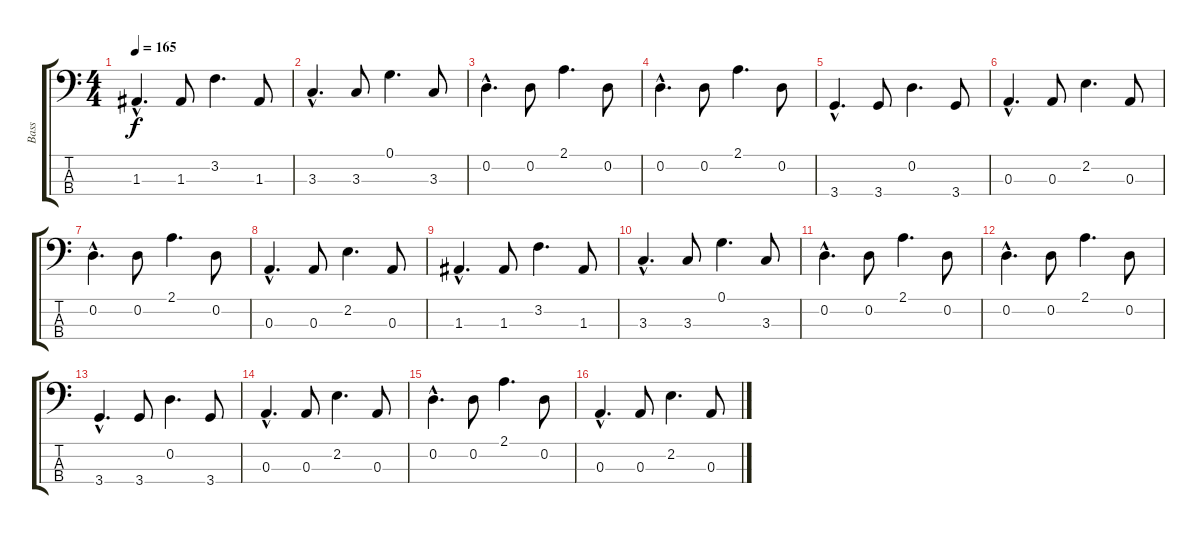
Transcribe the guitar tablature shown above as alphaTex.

\track ("Bass" "Bass") {instrument electricbassfinger}
\staff {score tabs}
\tuning (G2 D2 A1 E1) {hide}
\ts (4 4)
\tempo 165
\clef f4
\ks c
1.3{hac}.4{d dy f} 1.3.8 3.2.4{d} 1.3.8 |
3.3{hac}.4{d} 3.3.8 0.1.4{d} 3.3.8 |
0.2{hac}.4{d} 0.2.8 2.1.4{d} 0.2.8 |
0.2{hac}.4{d} 0.2.8 2.1.4{d} 0.2.8 |
3.4{hac}.4{d} 3.4.8 0.2.4{d} 3.4.8 |
0.3{hac}.4{d} 0.3.8 2.2.4{d} 0.3.8 |
0.2{hac}.4{d} 0.2.8 2.1.4{d} 0.2.8 |
0.3{hac}.4{d} 0.3.8 2.2.4{d} 0.3.8 |
1.3{hac}.4{d} 1.3.8 3.2.4{d} 1.3.8 |
3.3{hac}.4{d} 3.3.8 0.1.4{d} 3.3.8 |
0.2{hac}.4{d} 0.2.8 2.1.4{d} 0.2.8 |
0.2{hac}.4{d} 0.2.8 2.1.4{d} 0.2.8 |
3.4{hac}.4{d} 3.4.8 0.2.4{d} 3.4.8 |
0.3{hac}.4{d} 0.3.8 2.2.4{d} 0.3.8 |
0.2{hac}.4{d} 0.2.8 2.1.4{d} 0.2.8 |
0.3{hac}.4{d} 0.3.8 2.2.4{d} 0.3.8
